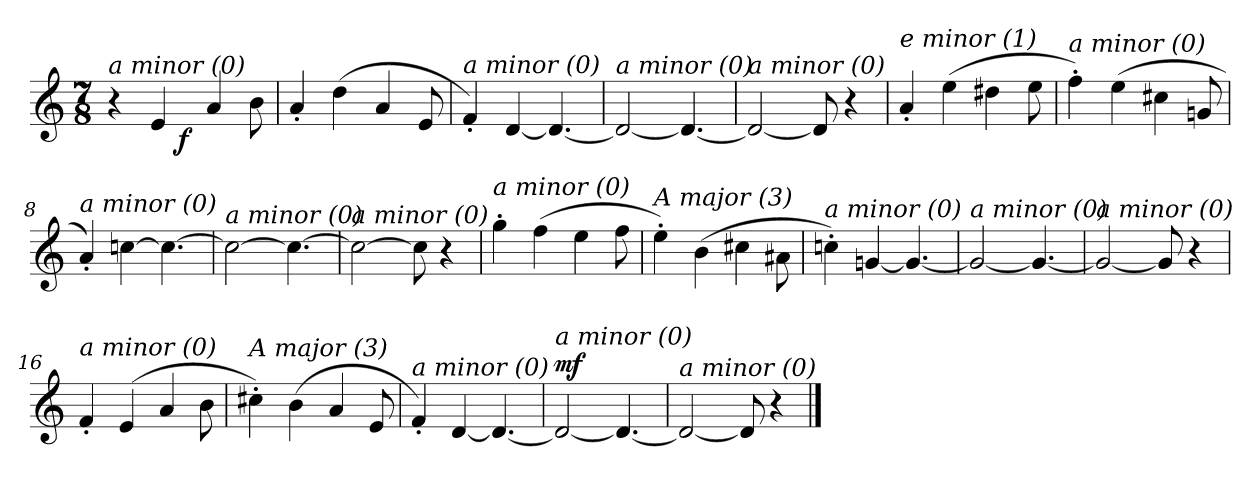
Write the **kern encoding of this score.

**kern	**dynam
*part1	*part1
*staff1	*staff1
*clefG2	*
*k[]	*
*M7/8	*
*MM120	*
=1	=1
*^	*
!LO:TX:i:t=a minor (0)	!	!
4r	4.ryy	.
4e/	.	.
!	!	!LO:DY:b
.	2ryy	f
4a/	.	.
8b\	.	.
=2	=2	=2
!LO:TX:i:t=a minor (0)	!	!
*v	*v	*
4a'/	.
(>4dd\	.
4a/	.
8e/	.
=3	=3
!LO:TX:i:t=a minor (0)	!
4f'/)	.
[4d/	.
4.d/_	.
=4	=4
!LO:TX:i:t=a minor (0)	!
2d/_	.
4.d/_	.
=5	=5
!LO:TX:i:t=a minor (0)	!
2d/_	.
8d/]	.
4r	.
=6	=6
!LO:TX:i:t=e minor (1)	!
4a'/	.
(>4ee\	.
4dd#X\	.
8ee\	.
=7	=7
!LO:TX:i:t=a minor (0)	!
4ff'\)	.
(>4ee\	.
4cc#X\	.
8gn/	.
=8	=8
!LO:TX:i:t=a minor (0)	!
4a'/)	.
[4ccn\	.
4.cc\_	.
=9	=9
!LO:TX:i:t=a minor (0)	!
2cc\_	.
4.cc\_	.
!!LO:LB:g=z
=10	=10
!LO:TX:i:t=a minor (0)	!
2cc\_	.
8cc\]	.
4r	.
=11	=11
!LO:TX:i:t=a minor (0)	!
4gg'\	.
(>4ff\	.
4ee\	.
8ff\	.
=12	=12
!LO:TX:i:t=A major (3)	!
4ee'\)	.
(>4b\	.
4cc#X\	.
8a#Xi\	.
=13	=13
!LO:TX:i:t=a minor (0)	!
4ccn'\)	.
[4gn/	.
4.g/_	.
=14	=14
!LO:TX:i:t=a minor (0)	!
2g/_	.
4.g/_	.
=15	=15
!LO:TX:i:t=a minor (0)	!
2g/_	.
8g/]	.
4r	.
=16	=16
!LO:TX:i:t=a minor (0)	!
4f'/	.
(>4e/	.
4a/	.
8b\	.
=17	=17
!LO:TX:i:t=A major (3)	!
4cc#X'\)	.
(>4b\	.
4a/	.
8e/	.
=18	=18
!LO:TX:i:t=a minor (0)	!
4f'/)	.
[4d/	.
4.d/_	.
=19	=19
!LO:TX:i:t=a minor (0)	!
!	!LO:DY:a
2d/_	mf
4.d/_	.
!!LO:LB:g=z
=20	=20
!LO:TX:i:t=a minor (0)	!
2d/_	.
8d/]	.
4r	.
==	==
*-	*-
